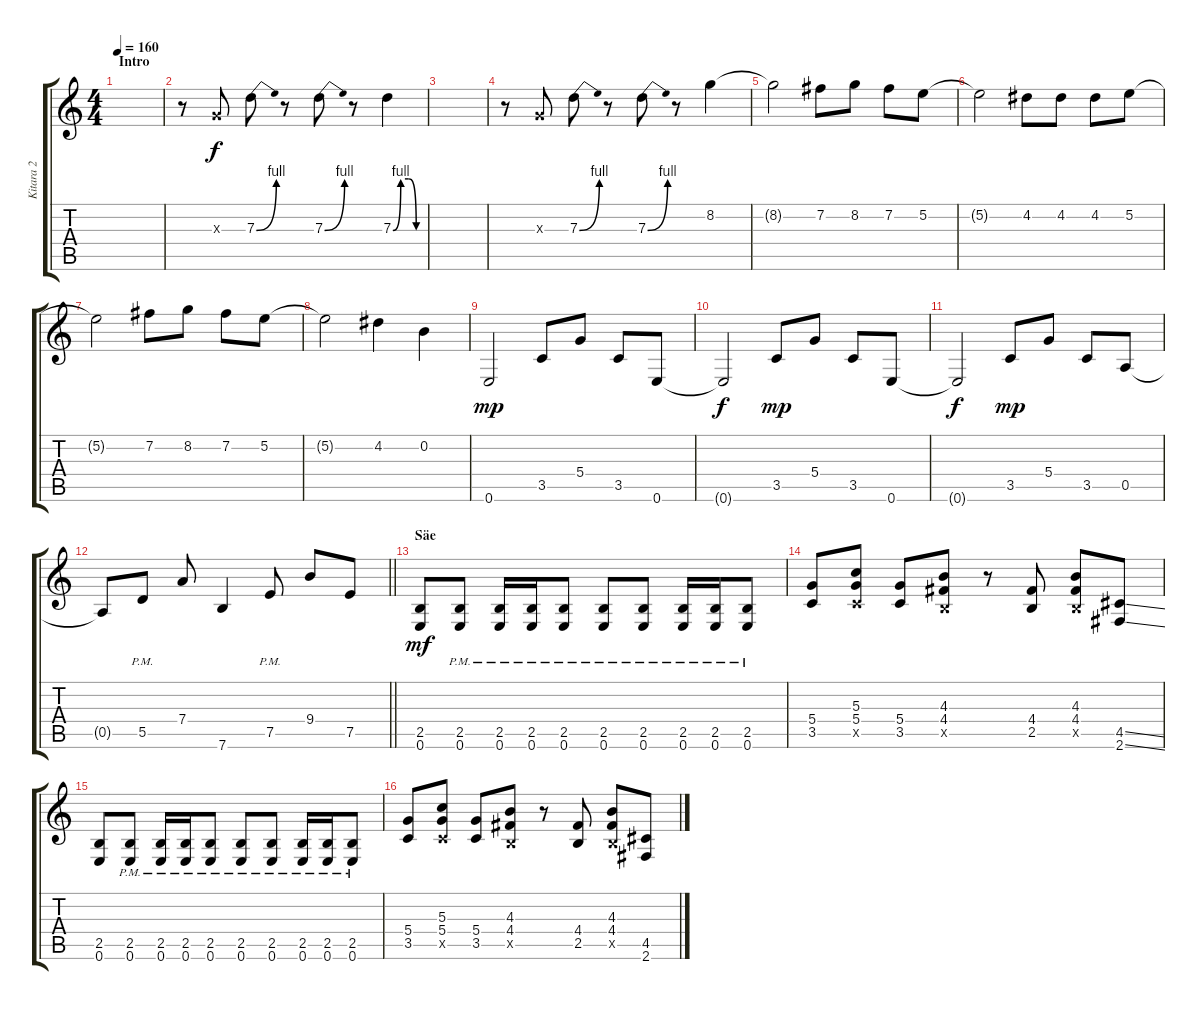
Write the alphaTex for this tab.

\track ("Kitara 2" "Kitara 2") {instrument overdrivenguitar}
\staff {score tabs}
\tuning (E4 B3 G3 D3 A2 E2) {hide}
\ts (4 4)
\section ("" "Intro")
\tempo 160
\clef g2
\ks c
|
r.8 0.3{x}.8 7.3{be (bend 0 0 60 4)}.8 r.8 7.3{be (bend 0 0 60 4)}.8 r.8 7.3{be (custom 0 0 15 4 30 4 45 0 60 0)}.4 |
|
r.8 0.3{x}.8 7.3{be (bend 0 0 60 4)}.8 r.8 7.3{be (bend 0 0 60 4)}.8 r.8 8.2.4 |
8.2{t}.2 7.2.8 8.2.8 7.2.8 5.2.8 |
5.2{t}.2 4.2.8 4.2.8 4.2.8 5.2.8 |
5.2{t}.2 7.2.8 8.2.8 7.2.8 5.2.8 |
5.2{t}.2 4.2.4 0.2.4 |
0.6.2{dy mp} 3.5.8 5.4.8 3.5.8 0.6.8 |
0.6{t}.2{dy f} 3.5.8{dy mp} 5.4.8 3.5.8 0.6.8 |
0.6{t}.2{dy f} 3.5.8{dy mp} 5.4.8 3.5.8 0.5.8 |
\barLineRight lightlight
0.5{t}.8 5.5{pm}.8 7.4.8 7.6.4 7.5{pm}.8 9.4.8 7.5.8 |
\section ("" "Säe")
(2.5 0.6).8{dy mf} (2.5{pm} 0.6{pm}).8 (2.5{pm} 0.6{pm}).16 (2.5{pm} 0.6{pm}).16 (2.5{pm} 0.6{pm}).8 (2.5{pm} 0.6{pm}).8 (2.5{pm} 0.6{pm}).8 (2.5{pm} 0.6{pm}).16 (2.5{pm} 0.6{pm}).16 (2.5{pm} 0.6{pm}).8 |
(5.4 3.5).8 (5.3 5.4 3.5{x}).8 (5.4 3.5).8 (4.3 4.4 2.5{x}).8 r.8 (4.4 2.5).8 (4.3 4.4 2.5{x}).8 (4.5{ss} 2.6{ss}).8 |
(2.5 0.6).8 (2.5{pm} 0.6{pm}).8 (2.5{pm} 0.6{pm}).16 (2.5{pm} 0.6{pm}).16 (2.5{pm} 0.6{pm}).8 (2.5{pm} 0.6{pm}).8 (2.5{pm} 0.6{pm}).8 (2.5{pm} 0.6{pm}).16 (2.5{pm} 0.6{pm}).16 (2.5{pm} 0.6{pm}).8 |
(5.4 3.5).8 (5.3 5.4 3.5{x}).8 (5.4 3.5).8 (4.3 4.4 2.5{x}).8 r.8 (4.4 2.5).8 (4.3 4.4 2.5{x}).8 (4.5{ss} 2.6{ss}).8
